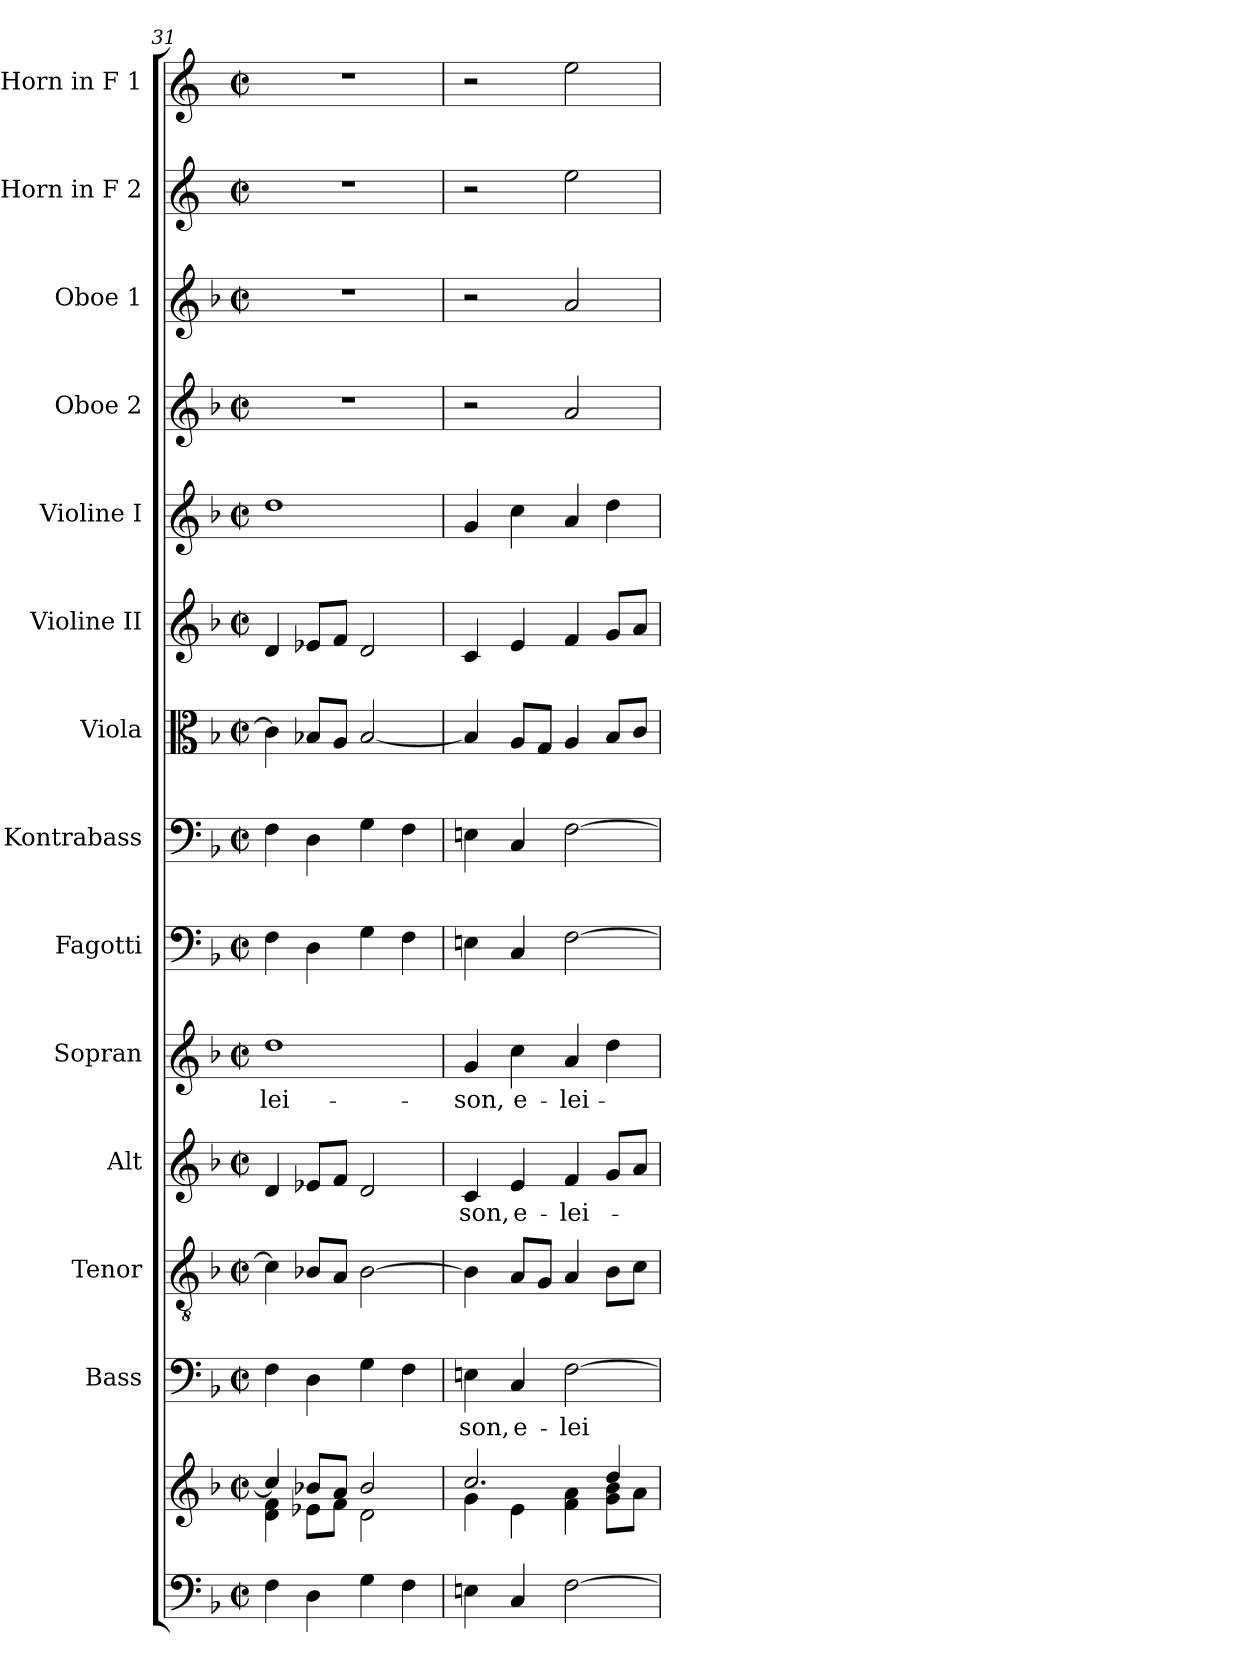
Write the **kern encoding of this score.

**kern	**kern	**kern	**text	**kern	**kern	**text	**kern	**text	**kern	**kern	**kern	**kern	**kern	**kern	**kern	**kern	**kern
*part14	*part14	*part13	*part13	*part12	*part11	*part11	*part10	*part10	*part9	*part8	*part7	*part6	*part5	*part4	*part3	*part2	*part1
*staff15	*staff14	*staff13	*staff13	*staff12	*staff11	*staff11	*staff10	*staff10	*staff9	*staff8	*staff7	*staff6	*staff5	*staff4	*staff3	*staff2	*staff1
*	*	*I"Bass	*	*I"Tenor	*I"Alt	*	*I"Sopran	*	*I"Fagotti	*I"Kontrabass	*I"Viola	*I"Violine II	*I"Violine I	*I"Oboe 2	*I"Oboe 1	*I"Horn in F 2	*I"Horn in F 1
*	*	*I'B.	*	*I'T.	*I'A.	*	*I'S.	*	*I'Fg.	*I'Kb.	*I'Vla.	*I'Vl. II	*I'Vl. I	*I'Ob. 2	*I'Ob. 1	*	*
*clefF4	*clefG2	*clefF4	*	*clefGv2	*clefG2	*	*clefG2	*	*clefF4	*clefF4	*clefC3	*clefG2	*clefG2	*clefG2	*clefG2	*clefG2	*clefG2
*	*	*	*	*	*	*	*	*	*	*ITrd7c12	*	*	*	*	*	*ITrd4c7	*ITrd4c7
*k[b-]	*k[b-]	*k[b-]	*	*k[b-]	*k[b-]	*	*k[b-]	*	*k[b-]	*k[b-]	*k[b-]	*k[b-]	*k[b-]	*k[b-]	*k[b-]	*k[b-]	*k[b-]
*F:	*F:	*F:	*	*F:	*F:	*	*F:	*	*F:	*F:	*F:	*F:	*F:	*F:	*F:	*F:	*F:
*M2/2	*M2/2	*M2/2	*	*M2/2	*M2/2	*	*M2/2	*	*M2/2	*M2/2	*M2/2	*M2/2	*M2/2	*M2/2	*M2/2	*M2/2	*M2/2
*met(c|)	*met(c|)	*met(c|)	*	*met(c|)	*met(c|)	*	*met(c|)	*	*met(c|)	*met(c|)	*met(c|)	*met(c|)	*met(c|)	*met(c|)	*met(c|)	*met(c|)	*met(c|)
=31	=31	=31	=31	=31	=31	=31	=31	=31	=31	=31	=31	=31	=31	=31	=31	=31	=31
*	*^	*	*	*	*	*	*	*	*	*	*	*	*	*	*	*	*
!	!	!	!	!	!	!	!	!	!LO:LY:b	!	!	!	!	!	!	!	!	!
4F\	4cc/]	4d\ 4f\	4F\	.	4c\]	4d/	.	1dd	-lei-	4F\	4FF\	4c\]	4d/	1dd	1r	1r	1r	1r
4D\	8b-X/L	8e-X\L	4D\	.	8B-X/L	8e-X/L	.	.	.	4D\	4DD\	8B-X/L	8e-X/L	.	.	.	.	.
.	8a/J	8f\J	.	.	8A/J	8f/J	.	.	.	.	.	8A/J	8f/J	.	.	.	.	.
4G\	2b-/	2d\	4G\	.	[2B-\	2d/	.	.	.	4G\	4GG\	[2B-/	2d/	.	.	.	.	.
4F\	.	.	4F\	.	.	.	.	.	.	4F\	4FF\	.	.	.	.	.	.	.
=32	=32	=32	=32	=32	=32	=32	=32	=32	=32	=32	=32	=32	=32	=32	=32	=32	=32	=32
!	!	!	!	!LO:LY:b	!	!	!LO:LY:b	!	!LO:LY:b	!	!	!	!	!	!	!	!	!
4En\	2.cc/	4g\	4En\	-son,	4B-\]	4c/	-son,	4g/	-son,	4En\	4EEn\	4B-/]	4c/	4g/	2r	2r	2r	2r
!	!	!	!	!LO:LY:b	!	!	!LO:LY:b	!	!LO:LY:b	!	!	!	!	!	!	!	!	!
4C/	.	4e\	4C/	e-	8A/L	4e/	e-	4cc\	e-	4C/	4CC/	8A/L	4e/	4cc\	.	.	.	.
.	.	.	.	.	8G/J	.	.	.	.	.	.	8G/J	.	.	.	.	.	.
!	!	!	!	!LO:LY:b	!	!	!LO:LY:b	!	!LO:LY:b	!	!	!	!	!	!	!	!	!
[2F\	.	4f\ 4a\	[2F\	-lei-	4A/	4f/	-lei-	4a/	-lei-	[2F\	[2FF\	4A/	4f/	4a/	2a/	2a/	2a\	2a\
.	4dd/	8g\ 8b-\L	.	.	8B-\L	8g/L	.	4dd\	.	.	.	8B-/L	8g/L	4dd\	.	.	.	.
.	.	8a\J	.	.	8c\J	8a/J	.	.	.	.	.	8c/J	8a/J	.	.	.	.	.
*	*v	*v	*	*	*	*	*	*	*	*	*	*	*	*	*	*	*	*
=	=	=	=	=	=	=	=	=	=	=	=	=	=	=	=	=	=
*-	*-	*-	*-	*-	*-	*-	*-	*-	*-	*-	*-	*-	*-	*-	*-	*-	*-
